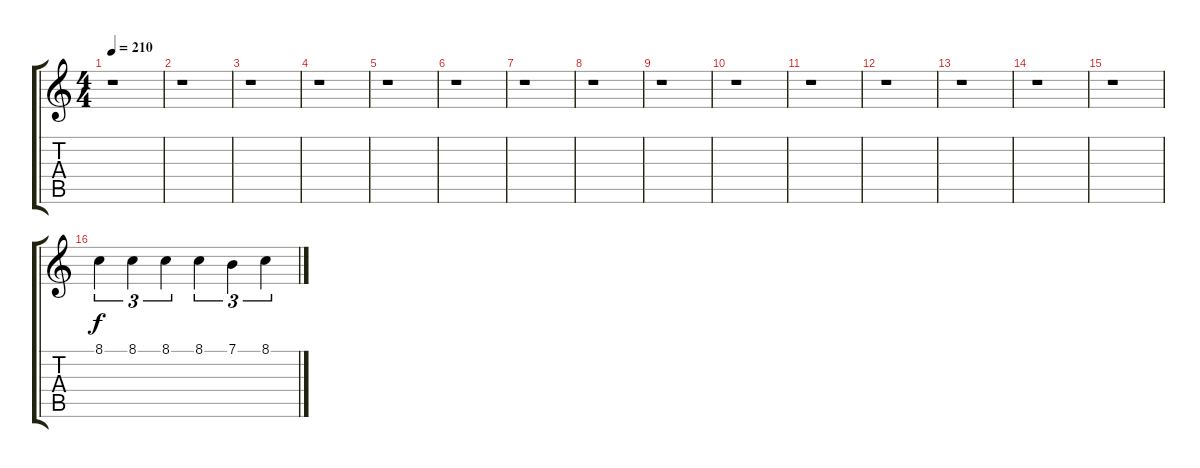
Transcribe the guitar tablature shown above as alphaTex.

\track "" {instrument trumpet}
\staff {score tabs}
\tuning (E4 B3 G3 D3 A2 E2) {hide}
\ts (4 4)
\tempo 210
\clef g2
\ks c
r.1{dy f} |
r.1 |
r.1 |
r.1 |
r.1 |
r.1 |
r.1 |
r.1 |
r.1 |
r.1 |
r.1 |
r.1 |
r.1 |
r.1 |
r.1 |
8.1.4{tu (3 2)} 8.1.4{tu (3 2)} 8.1.4{tu (3 2)} 8.1.4{tu (3 2)} 7.1.4{tu (3 2)} 8.1.4{tu (3 2)}
